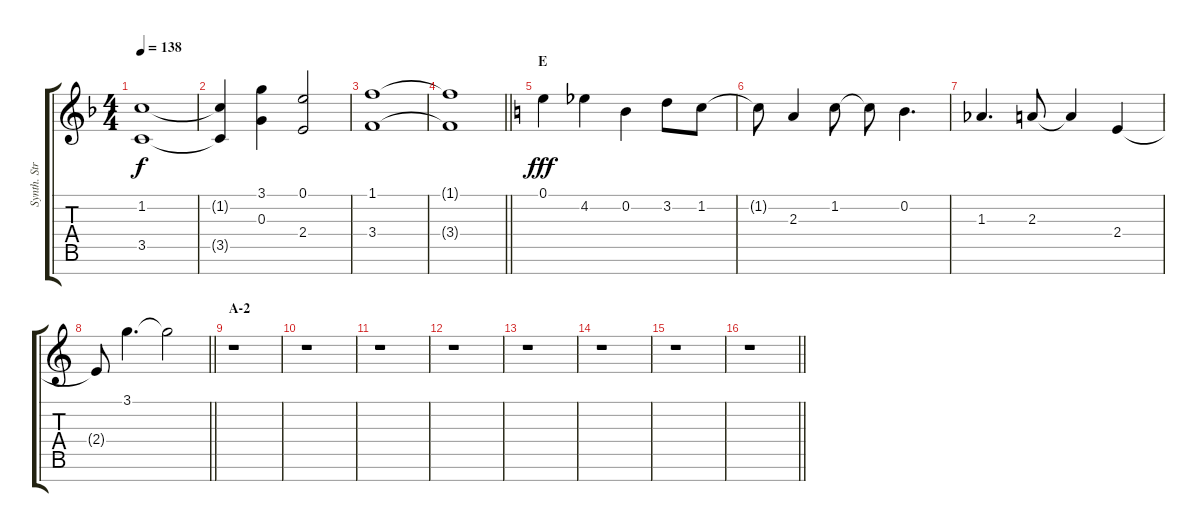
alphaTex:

\track ("Synth. Strings I" "Synth. Str") {instrument stringensemble1}
\staff {score tabs}
\tuning (E5 B4 G4 D4 A3 E3 B2) {hide}
\ts (4 4)
\tempo 138
\clef g2
\ks f
(1.2 3.5).1{dy f} |
(1.2{t} 3.5{t}).4 (3.1 0.3).4 (0.1 2.4).2 |
(1.1 3.4).1 |
\barLineRight lightlight
(1.1{t} 3.4{t}).1 |
\section ("" "E")
\ks c
0.1.4{dy fff} 4.2{acc b}.4 0.2.4 3.2.8 1.2.8 |
1.2{t}.8 2.3.4 1.2.8 1.2{t}.8 0.2.4{d} |
1.3{acc b}.4{d} 2.3.8 2.3{t}.4 2.4.4 |
\barLineRight lightlight
2.4{t}.8 3.1.4{d} 3.1{t}.2 |
\section ("" "A-2")
r.1 |
r.1 |
r.1 |
r.1 |
r.1 |
r.1 |
r.1 |
\barLineRight lightlight
r.1
